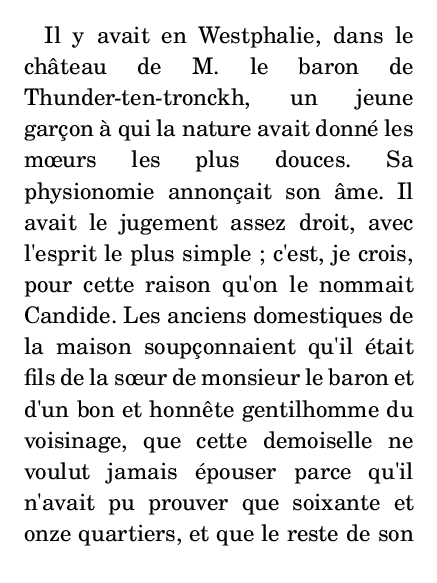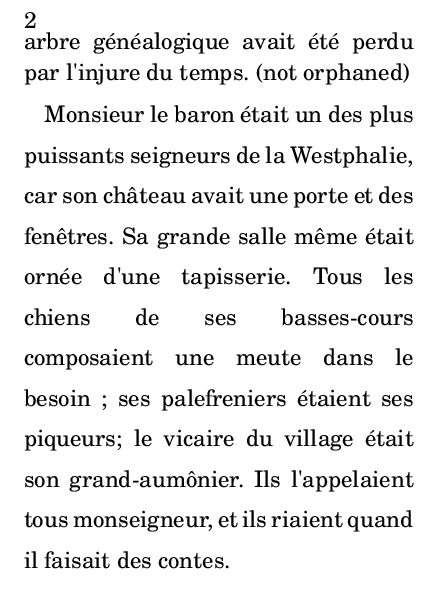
\version "2.14.0"

\header {
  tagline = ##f
  texidoc = "Text that can spread over pages is entered with the
@code{\\markuplines} command.  Widowed and orphaned lines are avoided
at the begininng and end of a @code{\\markuplines} containing more
than one line."
}

#(set-default-paper-size "a7")

#(define-markup-list-command (paragraph layout props args) (markup-list?)
  (interpret-markup-list layout props 
   (make-justified-lines-markup-list (cons (make-hspace-markup 2) args))))
\book {
  \markuplines {} % Empty list is handled gracefully
  %% Candide, Voltaire
  \markuplines \override-lines #'(baseline-skip . 3.0) {
    \paragraph { % The final two lines are placed on page 2.
      Il y avait en Westphalie, dans le château de M. le baron de
      Thunder-ten-tronckh, un jeune garçon à qui la nature avait donné
      les mœurs les plus douces.  Sa physionomie annonçait son âme.
      Il avait le jugement assez droit, avec l'esprit le plus simple ;
      c'est, je crois, pour cette raison qu'on le nommait Candide.  Les
      anciens domestiques de la maison soupçonnaient qu'il était fils
      de la sœur de monsieur le baron et d'un bon et honnête
      gentilhomme du voisinage, que cette demoiselle ne voulut jamais
      épouser parce qu'il n'avait pu prouver que soixante et onze
      quartiers, et que le reste de son arbre généalogique avait été
      perdu par l'injure du temps. (not orphaned)
    }
  }
  \markuplines \override-lines #'(baseline-skip . 3.9) {
    \paragraph {
      Monsieur le baron était un des plus puissants seigneurs de la
      Westphalie, car son château avait une porte et des fenêtres.  Sa
      grande salle même était ornée d'une tapisserie.  Tous les chiens
      de ses basses-cours composaient une meute dans le besoin ; ses
      palefreniers étaient ses piqueurs; le vicaire du village était
      son grand-aumônier.  Ils l'appelaient tous monseigneur, et ils
      riaient quand il faisait des contes.
    }
  }
  \markuplines {
    \paragraph { % A single-line paragraph may be orphaned
      Madame la ... (may be orphaned)
    }
  }
}
